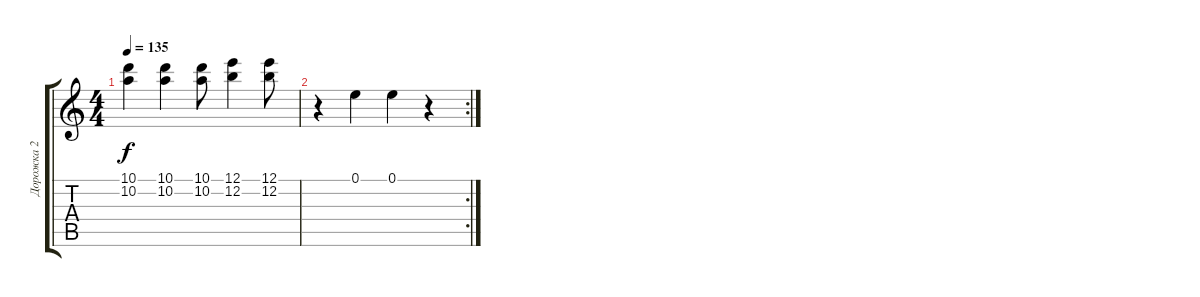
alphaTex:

\track ("Дорожка 2" "Дорожка 2") {instrument electricguitarjazz}
\staff {score tabs}
\tuning (E4 B3 G3 D3 A2 E2) {hide}
\ts (4 4)
\tempo 135
\clef g2
\ks c
(10.1 10.2).4{dy f} (10.1 10.2).4 (10.1 10.2).8 (12.1 12.2).4 (12.1 12.2).8 |
\rc 2
r.4 0.1.4 0.1.4 r.4
